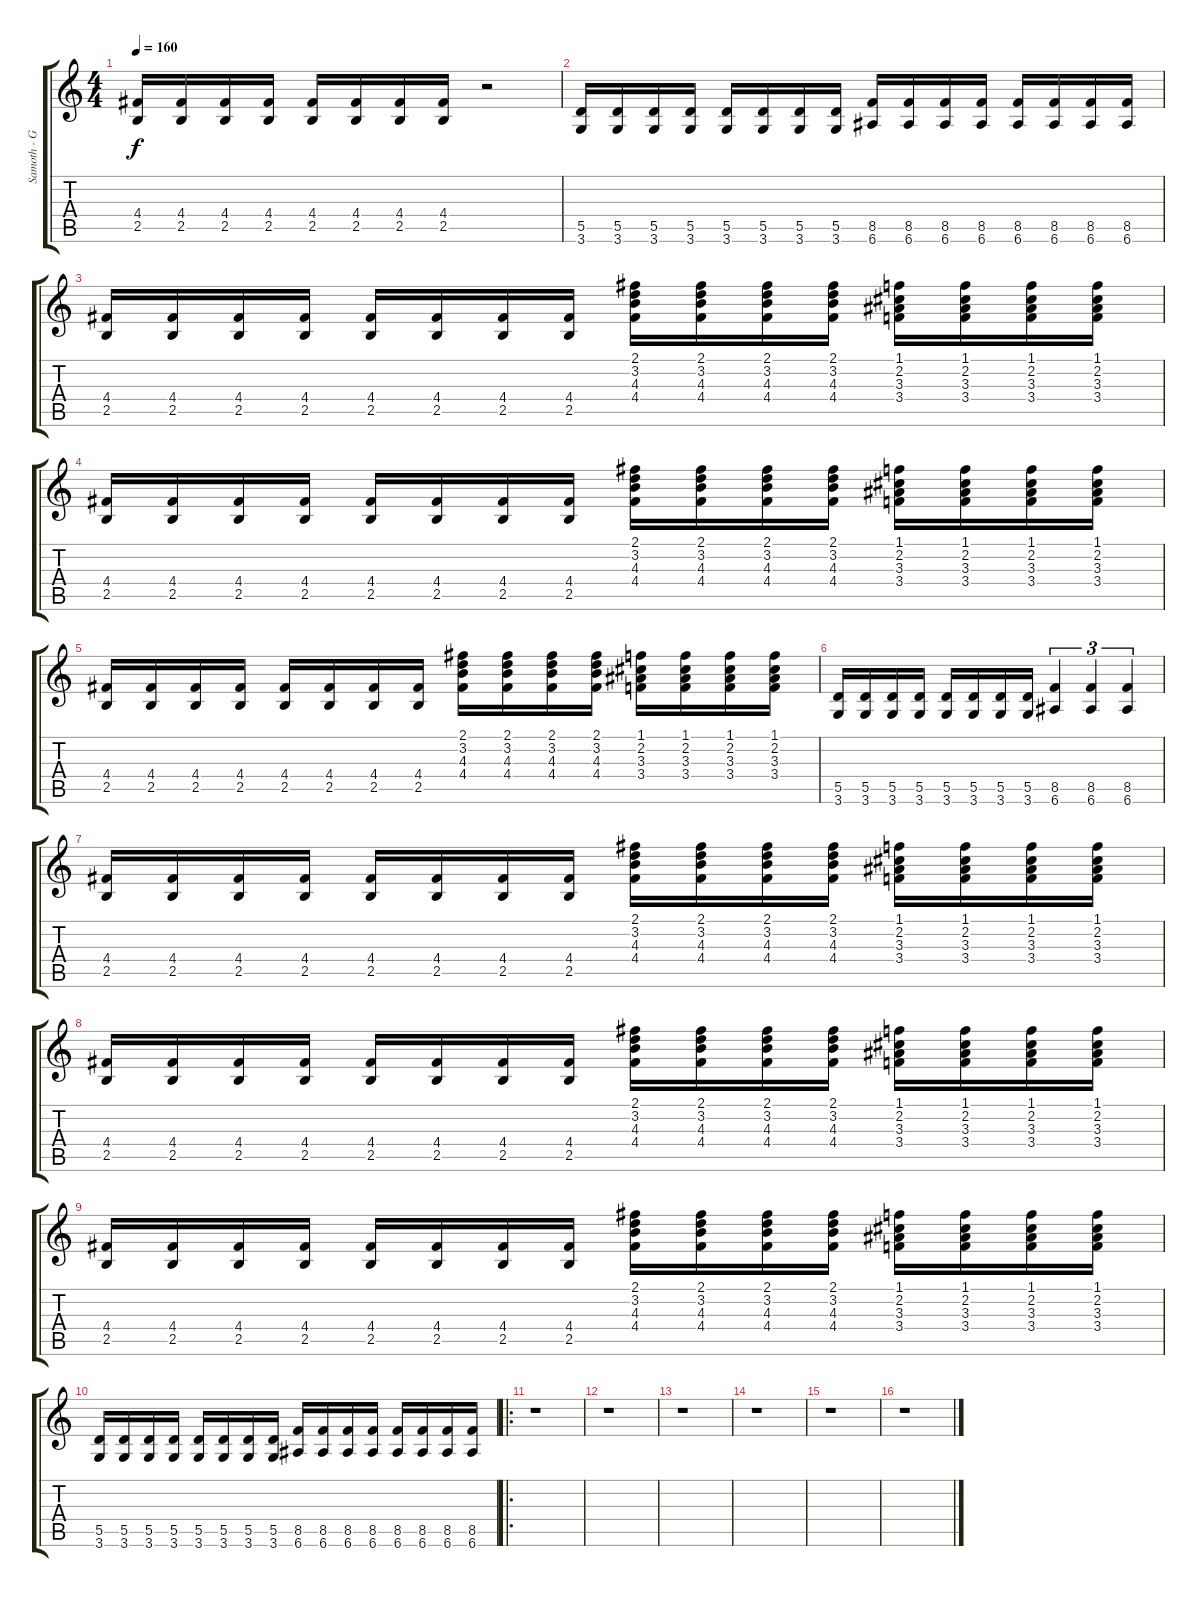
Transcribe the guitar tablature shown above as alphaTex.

\track ("Samoth - Guitar" "Samoth - G") {instrument distortionguitar}
\staff {score tabs}
\tuning (E4 B3 G3 D3 A2 E2) {hide}
\ts (4 4)
\tempo 160
\clef g2
\ks c
(4.4 2.5).16{dy f} (4.4 2.5).16 (4.4 2.5).16 (4.4 2.5).16 (4.4 2.5).16 (4.4 2.5).16 (4.4 2.5).16 (4.4 2.5).16 r.2 |
(5.5 3.6).16 (5.5 3.6).16 (5.5 3.6).16 (5.5 3.6).16 (5.5 3.6).16 (5.5 3.6).16 (5.5 3.6).16 (5.5 3.6).16 (8.5 6.6).16 (8.5 6.6).16 (8.5 6.6).16 (8.5 6.6).16 (8.5 6.6).16 (8.5 6.6).16 (8.5 6.6).16 (8.5 6.6).16 |
(4.4 2.5).16 (4.4 2.5).16 (4.4 2.5).16 (4.4 2.5).16 (4.4 2.5).16 (4.4 2.5).16 (4.4 2.5).16 (4.4 2.5).16 (2.1 3.2 4.3 4.4).16 (2.1 3.2 4.3 4.4).16 (2.1 3.2 4.3 4.4).16 (2.1 3.2 4.3 4.4).16 (1.1 2.2 3.3 3.4).16 (1.1 2.2 3.3 3.4).16 (1.1 2.2 3.3 3.4).16 (1.1 2.2 3.3 3.4).16 |
(4.4 2.5).16 (4.4 2.5).16 (4.4 2.5).16 (4.4 2.5).16 (4.4 2.5).16 (4.4 2.5).16 (4.4 2.5).16 (4.4 2.5).16 (2.1 3.2 4.3 4.4).16 (2.1 3.2 4.3 4.4).16 (2.1 3.2 4.3 4.4).16 (2.1 3.2 4.3 4.4).16 (1.1 2.2 3.3 3.4).16 (1.1 2.2 3.3 3.4).16 (1.1 2.2 3.3 3.4).16 (1.1 2.2 3.3 3.4).16 |
(4.4 2.5).16 (4.4 2.5).16 (4.4 2.5).16 (4.4 2.5).16 (4.4 2.5).16 (4.4 2.5).16 (4.4 2.5).16 (4.4 2.5).16 (2.1 3.2 4.3 4.4).16 (2.1 3.2 4.3 4.4).16 (2.1 3.2 4.3 4.4).16 (2.1 3.2 4.3 4.4).16 (1.1 2.2 3.3 3.4).16 (1.1 2.2 3.3 3.4).16 (1.1 2.2 3.3 3.4).16 (1.1 2.2 3.3 3.4).16 |
(5.5 3.6).16 (5.5 3.6).16 (5.5 3.6).16 (5.5 3.6).16 (5.5 3.6).16 (5.5 3.6).16 (5.5 3.6).16 (5.5 3.6).16 (8.5 6.6).4{tu (3 2)} (8.5 6.6).4{tu (3 2)} (8.5 6.6).4{tu (3 2)} |
(4.4 2.5).16 (4.4 2.5).16 (4.4 2.5).16 (4.4 2.5).16 (4.4 2.5).16 (4.4 2.5).16 (4.4 2.5).16 (4.4 2.5).16 (2.1 3.2 4.3 4.4).16 (2.1 3.2 4.3 4.4).16 (2.1 3.2 4.3 4.4).16 (2.1 3.2 4.3 4.4).16 (1.1 2.2 3.3 3.4).16 (1.1 2.2 3.3 3.4).16 (1.1 2.2 3.3 3.4).16 (1.1 2.2 3.3 3.4).16 |
(4.4 2.5).16 (4.4 2.5).16 (4.4 2.5).16 (4.4 2.5).16 (4.4 2.5).16 (4.4 2.5).16 (4.4 2.5).16 (4.4 2.5).16 (2.1 3.2 4.3 4.4).16 (2.1 3.2 4.3 4.4).16 (2.1 3.2 4.3 4.4).16 (2.1 3.2 4.3 4.4).16 (1.1 2.2 3.3 3.4).16 (1.1 2.2 3.3 3.4).16 (1.1 2.2 3.3 3.4).16 (1.1 2.2 3.3 3.4).16 |
(4.4 2.5).16 (4.4 2.5).16 (4.4 2.5).16 (4.4 2.5).16 (4.4 2.5).16 (4.4 2.5).16 (4.4 2.5).16 (4.4 2.5).16 (2.1 3.2 4.3 4.4).16 (2.1 3.2 4.3 4.4).16 (2.1 3.2 4.3 4.4).16 (2.1 3.2 4.3 4.4).16 (1.1 2.2 3.3 3.4).16 (1.1 2.2 3.3 3.4).16 (1.1 2.2 3.3 3.4).16 (1.1 2.2 3.3 3.4).16 |
(5.5 3.6).16 (5.5 3.6).16 (5.5 3.6).16 (5.5 3.6).16 (5.5 3.6).16 (5.5 3.6).16 (5.5 3.6).16 (5.5 3.6).16 (8.5 6.6).16 (8.5 6.6).16 (8.5 6.6).16 (8.5 6.6).16 (8.5 6.6).16 (8.5 6.6).16 (8.5 6.6).16 (8.5 6.6).16 |
\ro
r.1 |
r.1 |
r.1 |
r.1 |
r.1 |
r.1
